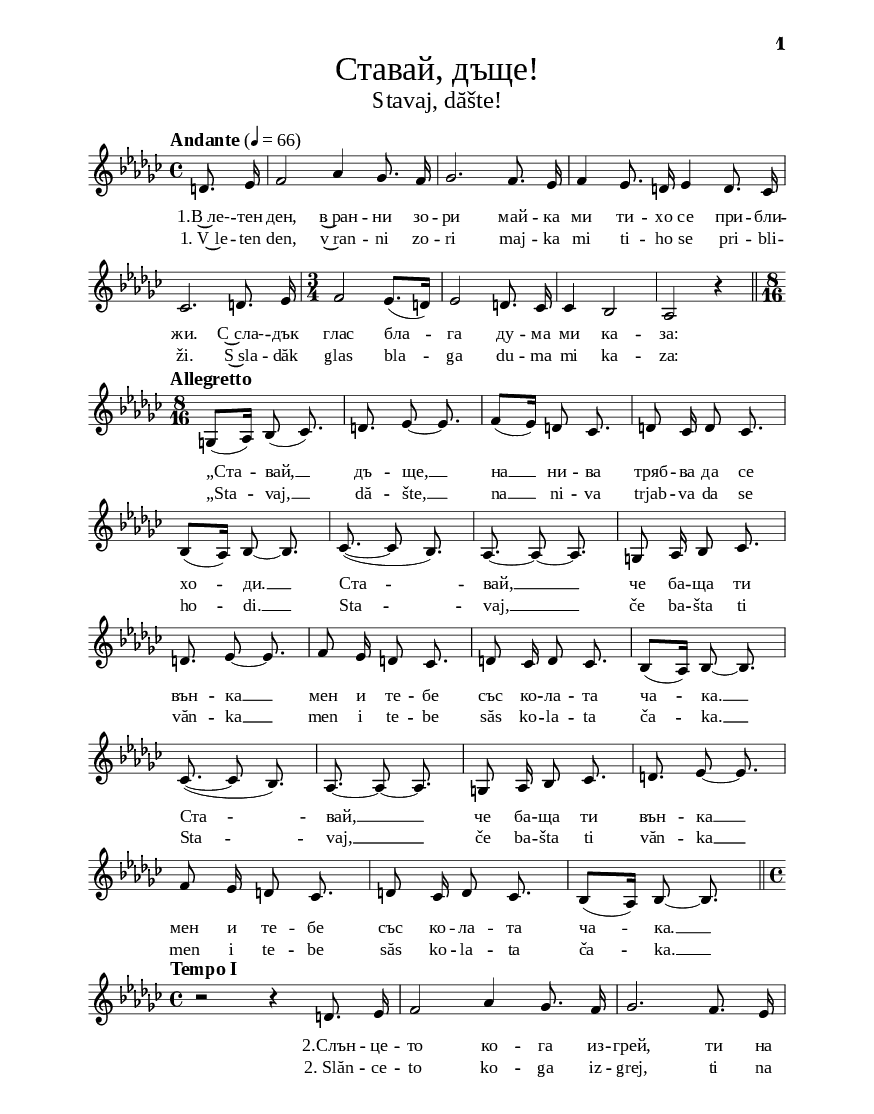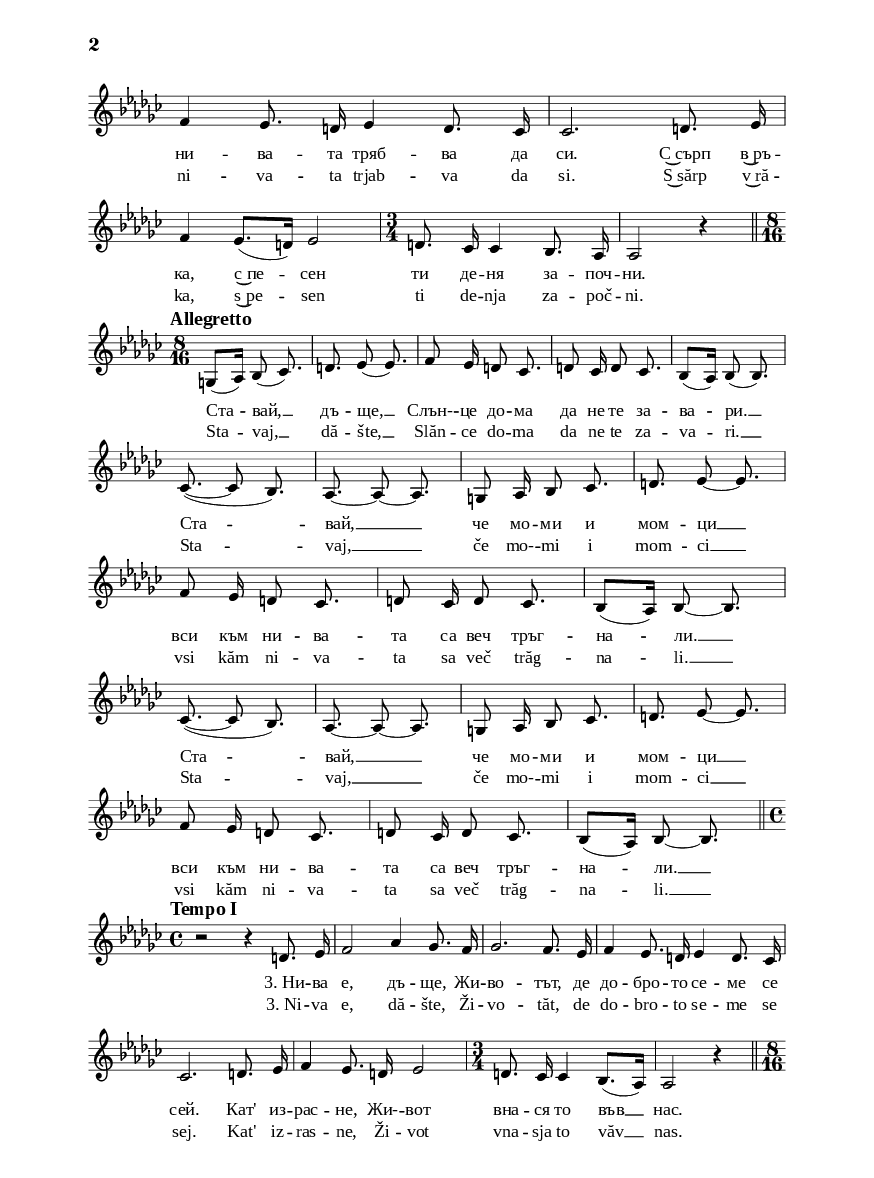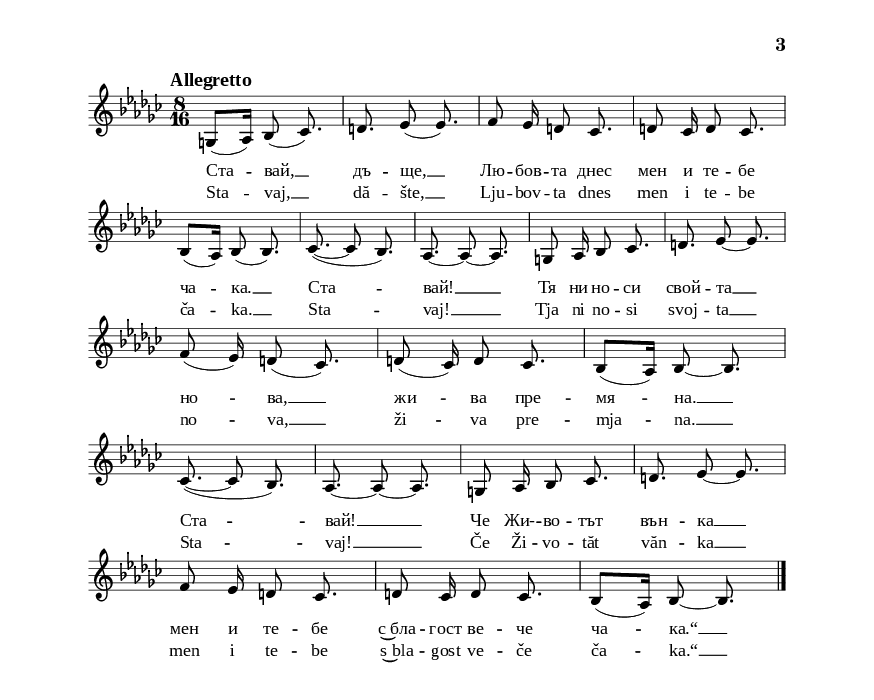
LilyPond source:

\version "2.24.3"

% include paper part and global functions
\include "include/globals.ily"

"rightBraces018" = \markup {
  \column {
    % repeat braces
    \translate #'(0 . -12.6 )
    \right-brace #18

    \translate #'(0 . -22.4 )
    \right-brace #18


  }
  \column {
    % repeat numbers
    \translate #'(0 . -13.2 )
    2

    \translate #'(0 . -24.2 )
    2


  }
}

\bookpart {
  \label #'ref142
  \tocItem \markup "Ставай, дъще! – Stavaj, dăšte!"
  \include "include/bookpart-paper.ily"
  \score {
    \include "include/score-layout.ily"


    \new Voice \absolute {
      \clef treble

      \key es \minor

      \time 4/4
      \tempoFunc "Andante" 4 "66"
      \autoBeamOff 
      \partial 4
      d'8. es'16 | % 2
      f'2 as'4 ges'8. f'16 | ges'2. f'8.es'16 | f'4 es'8.  d'16  es'4 d'8. ces'16 | \break
      ces'2. d'8. es'16 | \time 3/4 f'2 es'8. [( d'16 )] | % 7
      es'2  d'8. ces'16 | % 8
      ces'4 bes2 | % 9
      as2 r4  \bar "||"  \break 
      \time 8/16  |
      \tempo "Allegretto" g8 [( as16 )] bes8 ( ces'8. ) | % 11
      d'8. es'8 ~ es'8. | % 12
      f'8 [( es'16 )] d'8 ces'8. | % 13
      d'8 ces'16 d'8 ces'8. \break | % 14
      bes8 [( as16 )] bes8 ~ bes8. | % 15
      ces'8. ( ~ ces'8 bes8. ) | % 16
      as8. ~ as8 ~ as8. | % 17
      g8 as16 bes8 ces'8. \break | % 18
      d'8. es'8 ~ es'8. | % 19
      f'8 es'16 d'8 ces'8. |
      d'8 ces'16 d'8 ces'8. | % 21
      bes8 [( as16 )] bes8 ~ bes8. \break | % 22
      ces'8. ( ~ ces'8 bes8. ) | % 23
      as8. ~ as8 ~ as8. | % 24
      g8 as16 bes8 ces'8. | % 25
      d'8. es'8 ~ es'8. \break | % 26
      f'8 es'16 d'8 ces'8. | % 27
      d'8 ces'16 d'8 ces'8. | % 28
      bes8 [(as16) ] bes8 ~ bes8. \bar "||" \break
      \tempo "Tempo I"
      \time 4/4 r2 r4 d'8. es'16 | f'2 as'4 ges'8. f'16 | 
      ges'2. f'8.es'16 | \break
      
       f'4 es'8. d'16  es'4 d'8. ces'16 |
      ces'2. d'8. es'16 | \break
       f'4 es'8. [(d'16 ) ]es'2 | 
      \time 3/4 d'8. ces'16 ces'4 bes8. as16 | as2 r4 | \bar "||"  \break
      
      \time 8/16 \tempo "Allegretto" g8 [(as16 )] bes8 (ces'8. ) | d'8. es'8 (es'8.) |
      
      f'8 es'16  d'8 ces'8. | d'8 ces'16 d'8 ces'8. | bes8 [(as16)] bes8 (bes8.) \break

      ces'8. ( ~ ces'8 bes8. ) |
      as8. ~ as8 ~ as8. | % 24
      g8 as16 bes8 ces'8. | % 25
      d'8. es'8 ~ es'8. \break |
      f'8 es'16 d'8 ces'8. | % 27
      d'8 ces'16 d'8 ces'8. | % 28
      bes8 [( as16 )] bes8 ~ bes8. | \break
      ces'8. ( ~ ces'8 bes8. ) |
      as8. ~ as8 ~ as8. | % 24
      g8 as16 bes8 ces'8. | % 25
      d'8. es'8 ~ es'8. \break |
      f'8 es'16 d'8 ces'8. | % 27
      d'8 ces'16 d'8 ces'8. | % 28
      bes8 [( as16 )] bes8 ~ bes8. | \bar "||"  \break

     \tempo "Tempo I"

      \time 4/4 r2 r4  d'8. es'16 | f'2 as'4 ges'8. f'16 |
      ges'2. f'8.es'16 | f'4 es'8. d'16  es'4 d'8. ces'16 | \break
      ces'2. d'8. es'16 |
      f'4 es'8. d'16  es'2 |
      \time 3/4 d'8. ces'16 ces'4 bes8. [(as16) ] | as2 r4 | \bar "||"  \pageBreak
      \time 8/16 \tempo "Allegretto" g8 [(as16 )] bes8 (ces'8. ) | d'8. es'8 (es'8.) |  f'8 es'16 d'8 ces'8. | d'8 ces'16 d'8 ces'8. | \break  bes8 [(as16)] bes8 (bes8.) 

      ces'8. ( ~ ces'8 bes8. ) |
      as8. ~ as8 ~ as8. | % 24
      g8 as16 bes8 ces'8. | % 25
      d'8. es'8 ~ es'8. \break |
      f'8 (es'16) d'8 ( ces'8.) | % 27
      d'8 (ces'16) d'8 ces'8. | % 28
      bes8 [( as16 )] bes8 ~ bes8. | \break
      ces'8. ( ~ ces'8 bes8. ) |
      as8. ~ as8 ~ as8. | % 24
      g8 as16 bes8 ces'8. | % 25
      d'8. es'8 ~ es'8. \break |
      f'8 es'16 d'8 ces'8. | % 27
      d'8 ces'16 d'8 ces'8. | % 28
      bes8 [( as16 )] bes8 ~ bes8. | \break \bar "|."
    }


    \addlyrics {
      "1.В~ле-" -- тен
      ден, в~ран -- ни зо -- ри май -- ка ми ти -- хо се при --
      бли -- жи. "С~сла-" -- дък глас бла -- га ду -- ма ми
      ка -- за: „Ста -- вай, __ дъ -- ще, __ на __ ни -- ва
      тряб -- ва да се хо -- ди. __ Ста -- вай, __ че ба --
      ща ти вън -- ка __ мен и те -- бе със ко -- ла --
      та ча -- ка. __ Ста -- вай, __ че ба -- ща ти вън --
      ка __  мен и те -- бе със ко -- ла -- та ча --
      ка. __ 
      
      "2.Слън" -- це -- то ко -- га из -- грей,
      ти на ни -- ва -- та тряб -- ва да си.
      "С~сърп" в~ръ -- ка, с~пе -- сен ти
      де -- ня за -- поч -- ни. Ста -- вай, __ дъ -- ще, __
      "Слън-" -- це до -- ма да не те за -- ва -- ри. __
      Ста -- вай, __ че мо -- ми и мом -- ци __ вси към ни -- ва -- та са веч тръг -- на -- ли. __
      Ста -- вай, __ че мо -- ми и мом -- ци __ вси към ни -- ва -- та са веч тръг -- на -- ли. __

      "3. Ни" -- ва е, дъ -- ще, Жи -- во -- тът,
      де до -- бро -- то се -- ме се сей.
      Кат' из -- рас -- не, "Жи-" -- вот вна -- ся
      то във __ нас. Ста -- вай, __ дъ -- ще, __
      Лю -- бов -- та днес мен и те -- бе ча -- ка. __
      Ста -- вай! __ Тя ни но -- си
      свой -- та __ но -- ва, __ жи -- ва пре -- мя -- на. __
      Ста -- вай! __ Че "Жи-" -- во -- тът вън -- ка __ мен
      и те -- бе с~бла -- гост ве -- че ча -- ка.“ __

    }

\addlyrics {
      "1. V~le" -- ten
      den, v~ran -- ni zo -- ri maj -- ka mi ti -- ho se pri --
      bli -- ži. "S~sla" -- dăk glas bla -- ga du -- ma mi
      ka -- za: „Sta -- vaj, __ dă -- šte, __ na __ ni -- va
      trjab -- va da se ho -- di. __ Sta -- vaj, __ če ba --
      šta ti văn -- ka __ men i te -- be săs ko -- la --
      ta ča -- ka. __  Sta -- vaj, __ če ba -- šta ti văn --
      ka __ men i te -- be săs ko -- la -- ta ča --
      ka. __ 
      
      "2. Slăn" -- ce -- to ko -- ga iz -- grej,
      ti na ni -- va -- ta trjab -- va da si.
      "S~sărp" v~ră -- ka, s~pe -- sen ti
      de -- nja za -- poč -- ni. Sta -- vaj, __ dă -- šte, __
      Slăn -- ce do -- ma da ne te za -- va -- ri. __ 
      Sta -- vaj, __ če "mo-" -- mi i mom -- ci __ vsi kăm ni -- va -- ta sa več trăg -- na -- li. __
      Sta -- vaj, __ če "mo-" -- mi i mom -- ci __ vsi kăm ni -- va -- ta sa več trăg -- na -- li. __

      "3. Ni" -- va e, dă -- šte, Ži -- vo -- tăt,
      de do -- bro -- to se -- me se sej.
      Kat' iz -- ras -- ne, Ži -- vot vna -- sja
      to văv __ nas. Sta -- vaj, __ dă -- šte, __
      Lju -- bov -- ta dnes men i te -- be ča -- ka. __
      Sta -- vaj! __ Tja ni no -- si
      svoj -- ta __ no -- va, __ ži -- va pre -- mja -- na. __
      Sta -- vaj! __ Če Ži -- vo -- tăt văn -- ka __ men
      i te -- be s~bla -- gost ve -- če ča -- ka.“ __

    }


    \header {
      title = \titleFunc "Ставай, дъще!" "Stavaj, dăšte!"
    }

    \midi{}



  } % score
 \pageBreak

  % include foreign translation(s) of the song
  \version "2.24.3"

\markup \fill-line { \fontsize #deTitleFontSize "Steh' auf, Tochter!" }
\markup \null
\markup \null

\markup \fontsize #deCoupletFontSize {
  \hspace #2
  \override #`(baseline-skip . ,deCoupletBaselineSkip)
  \column {
    \line { 1. An einem Sommertag, in der frühen Morgenröte, }

    \line { "   " näherte sich mir meine Mutter leise.}

    \line { "   "Mit süßer Stimme sagte sie mir ein gütiges Wort:}

    \line { "   " „Stehe auf, Tochter, weil auf den Acker gegangen werden soll.}

    \line { "   "Stehe auf, }

    \line { "   " weil dein Vater draußen auf mich und auf dich mit dem Gespann wartet.“}
    \line { " "}

    \line { 2. Wenn die Sonne aufgeht, sollst du auf dem Acker sein.}

    \line { "   " Mit der Sichel in der Hand und mit einem Lied begrüße den Tag.}

    \line { "   "Stehe auf, Tochter, damit die Sonne dich nicht im Hause findet.}

    \line { "   "Stehe auf, Tochter, }
    
      \line { "   " weil alle Mädchen und Jungen schon zum Acker aufgebrochen sind.}

    \line { " "}

    \line { 3. Der Acker, meine Tochter, ist das Leben,}

    \line { "   "wo der gute Samen gesät wird.}

    \line { "   "Wenn er gedeiht, dann trägt er Leben in uns hinein.}

    \line { "   "Stehe auf, Tochter, die Liebe wartet heute auf mich und auf dich.}

    \line { "   "Stehe auf, sie bringt uns ihr neues, lebendiges Gewand.}

    \line { "   "Stehe auf, }

    \line { "   "weil das Leben draußen schon auf mich und auf dich mit Güte wartet.}
  }
}


} % bookpart
